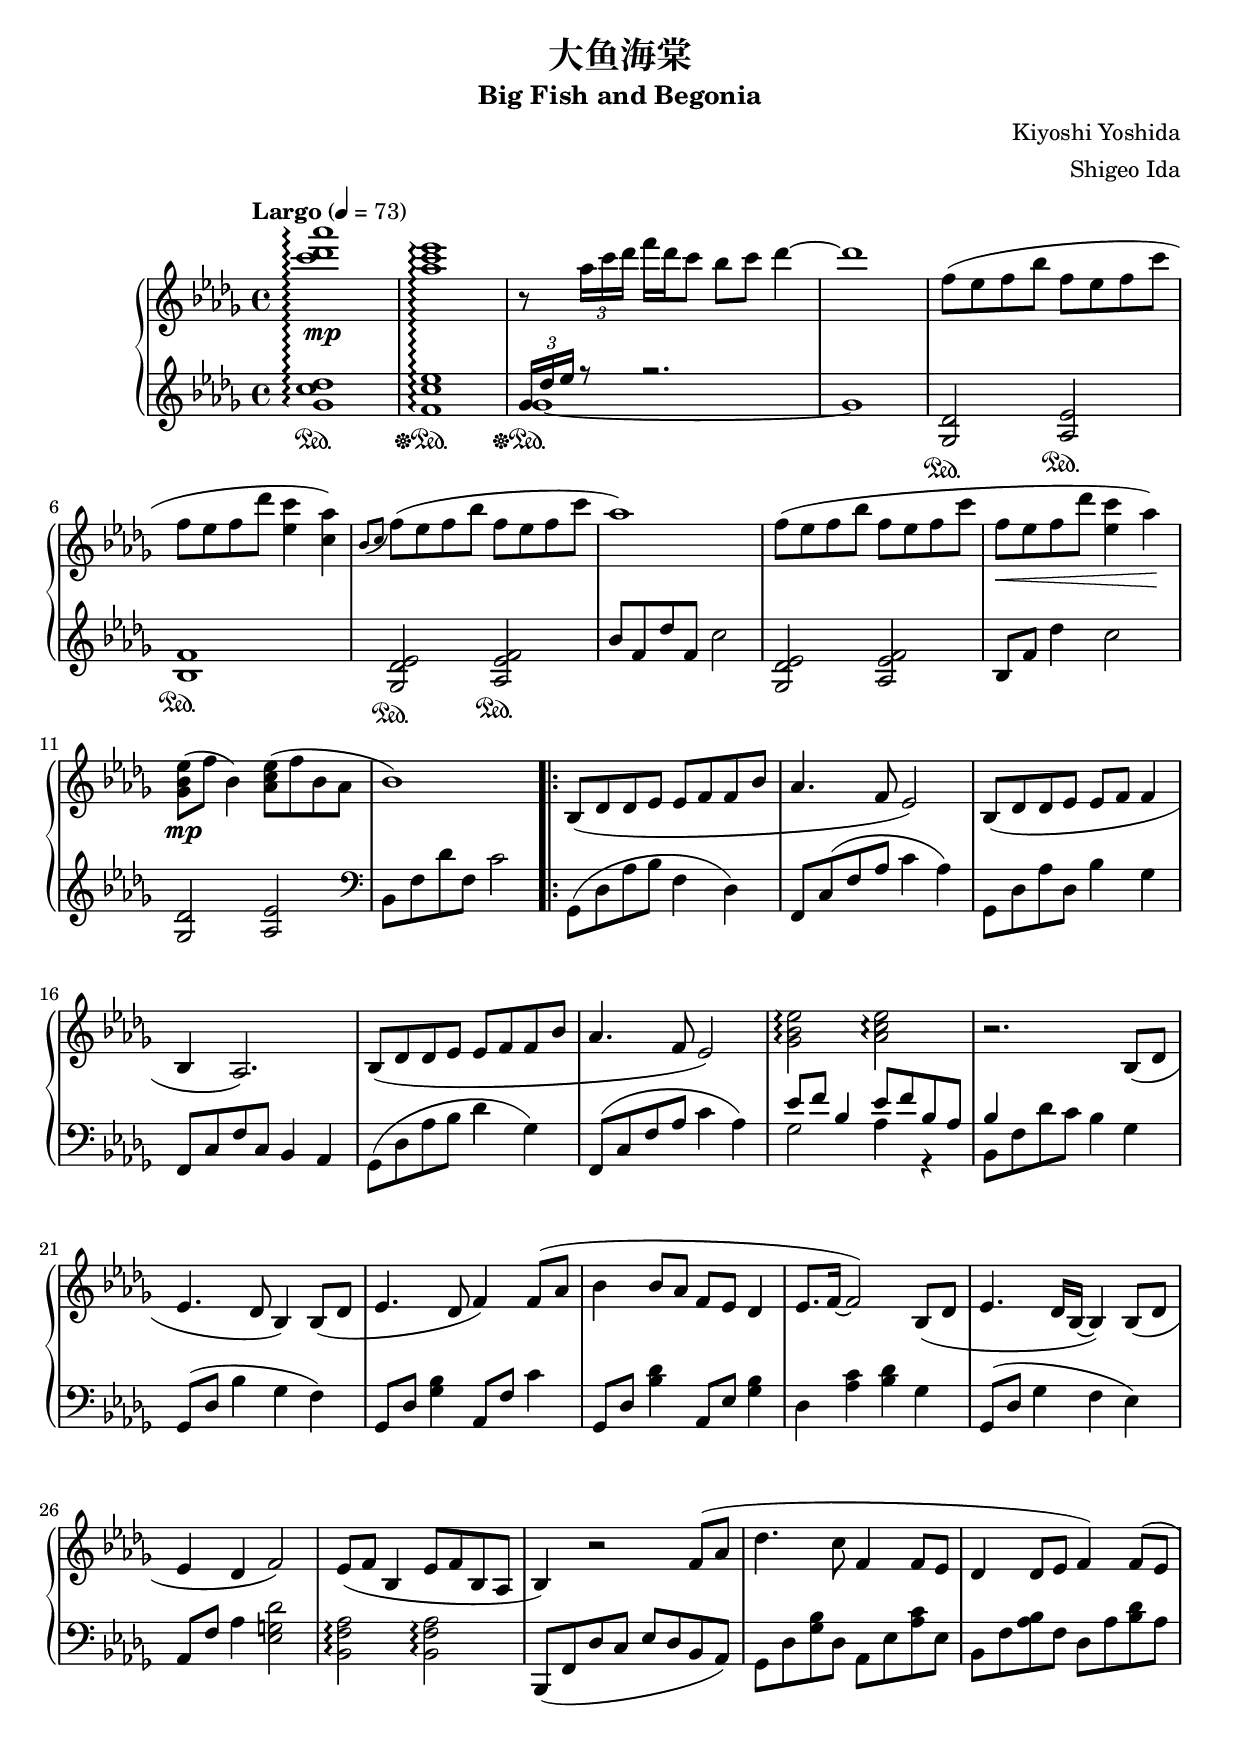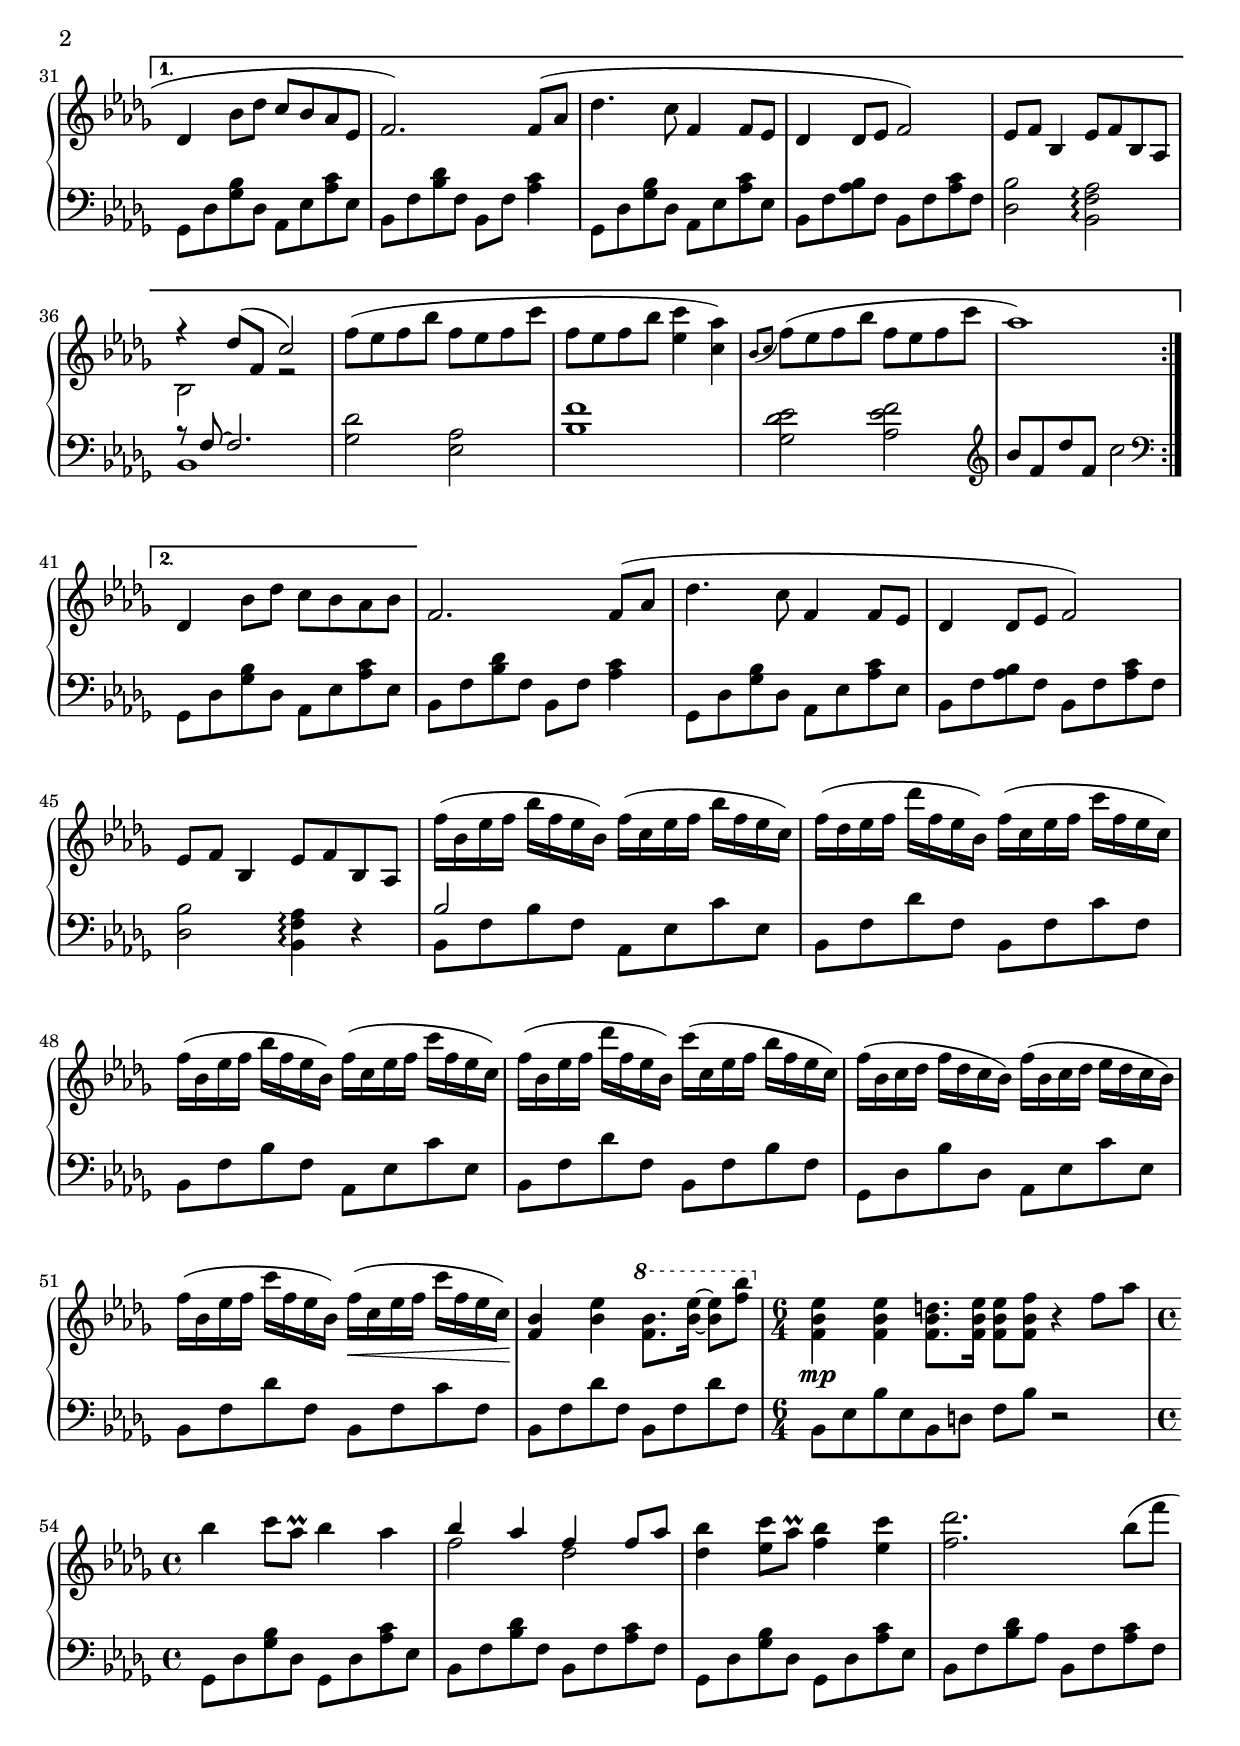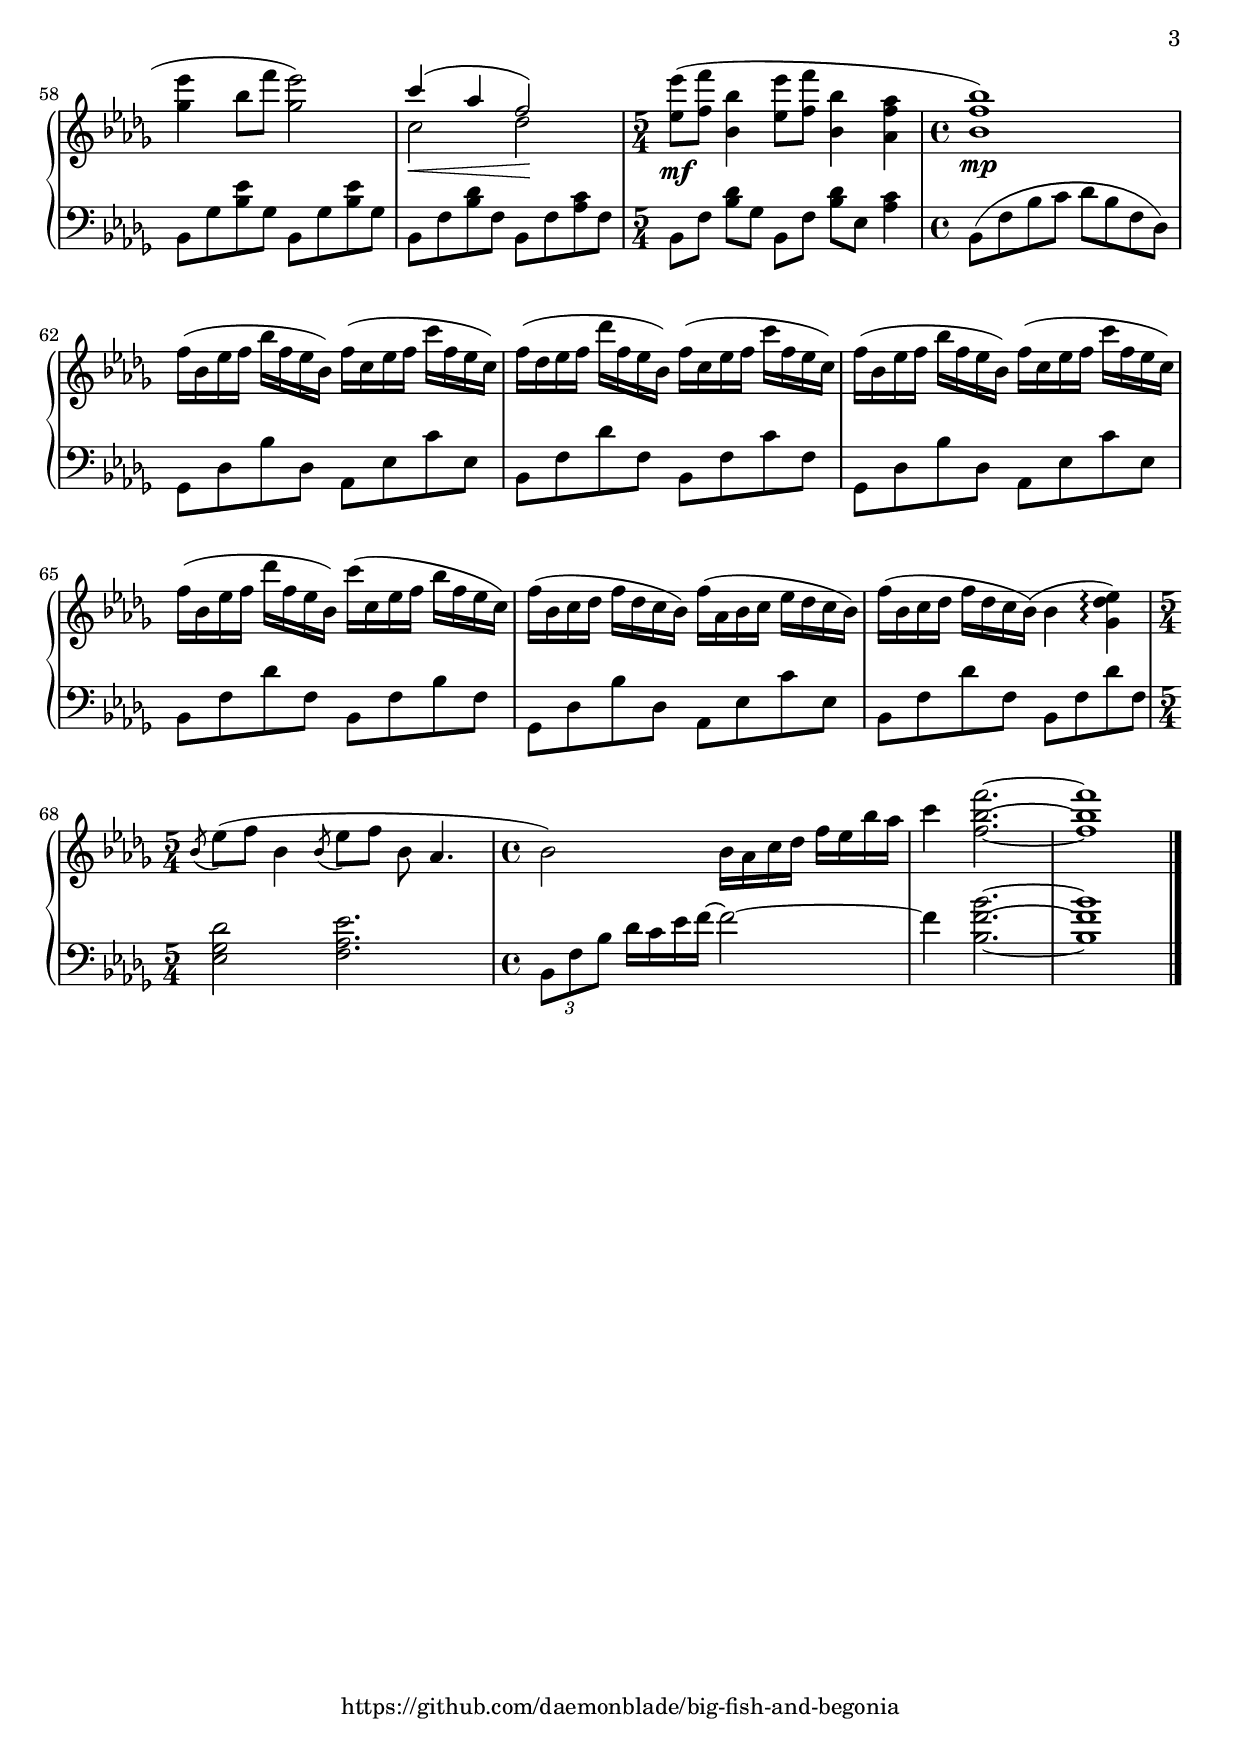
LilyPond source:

%
% Big Fish and Begonia
%
% copyright: 2019 Jonathan Chen
% source: https://github.com/daemonblade/big-fish-and-begonia
% style: indent 2 spaces, 80 cols, 1 bar/line
%
\version "2.19.82"

\header
{
  title = "大鱼海棠"
  subtitle = "Big Fish and Begonia"
  composer = "Kiyoshi Yoshida"
  arranger = "Shigeo Ida"
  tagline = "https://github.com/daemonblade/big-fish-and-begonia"
}

bfab_begin =
{
  \tempo "Largo" 4 = 73
  \time 4/4
  \key des \major
}

bfab_piano_upper = \relative c'''
{
  \clef treble
  <c des aes'>1\arpeggio\mp
  <aes c ees>\arpeggio
  r8 \tuplet 3/2 {aes16 c des} f des c8 bes c des4~
  des1
  f,8( ees f bes f ees f c'
  f, ees  f des' <ees, c'>4 <c aes'>)
  \acciaccatura {bes8 c} f( ees f bes f ees f c'
  aes1)
  f8( ees f bes f ees f c'
  f,\< ees f des' <ees, c'>4 aes\!)
  <ges, bes ees>8\mp( f' bes,4) <aes c ees>8( f' bes, aes
  bes1)
  \repeat volta 2
  {
    bes,8( des des ees ees f f bes
    aes4. f8 ees2)
    bes8( des des ees ees f f4
    bes, aes2.)
    bes8( des des ees ees f f bes
    aes4. f8 ees2)
    <ges bes ees>\arpeggio <aes c ees>\arpeggio
    r2. bes,8( des
    ees4. des8 bes4) bes8( des
    ees4. des8 f4) f8( aes
    bes4 bes8 aes f ees des4
    ees8. f16~ f2) bes,8( des
    ees4. des16 bes~ bes4) bes8( des
    ees4 des f2)
    ees8( f bes,4 ees8 f bes, aes
    bes4) r2 f'8( aes
    des4. c8 f,4 f8 ees
    des4 des8 ees f4) f8( ees
    |
  }
  \alternative
  {
    {
      des4 bes'8 des c bes aes ees
      f2.) f8( aes
      des4. c8 f,4 f8 ees
      des4 des8 ees f2)
      ees8 f bes,4 ees8 f bes, aes
      <<
        {
          r4 des'8( f, c'2)
        } \\
        {
          bes,2 r2
        }
      >>
      f''8( ees f bes f ees f c'
      f, ees f bes <ees, c'>4 <c aes'>)
      \acciaccatura {bes8 c} f( ees f bes f ees f c'
      aes1)
    }
    {
      des,,4 bes'8 des c bes aes bes
    }
  }
  f2. f8( aes
  des4. c8 f,4 f8 ees
  des4 des8 ees8 f2)
  ees8 f bes,4 ees8 f bes, aes
  f''16( bes, ees f bes f ees bes) f'( c ees f bes f ees c)
  f( des ees f des' f, ees bes) f'( c ees f c' f, ees c)
  f( bes, ees f bes f ees bes) f'( c ees f c' f, ees c)
  f( bes, ees f des' f, ees bes) c'( c, ees f bes f ees c)
  f( bes, c des f des c bes) f'( bes, c des ees des c bes)
  f'( bes, ees f c' f, ees bes) f'(\< c ees f c' f, ees c)\!
  <f, bes>4 <bes ees>
    \ottava #1
      <f' bes>8. <bes ees>16~ <bes ees>8 <f' bes>
    \ottava #0
  \time 6/4
  <f,, bes ees>4\mp <f bes ees> <f bes d>8. <f bes ees>16 <f bes ees>8 <f bes f'> r4 f'8 aes
  \time 4/4
  bes4 c8 aes8\prall bes4 aes
  <<
    {
      bes aes f f8 aes
    } \\
    {
      f2 des
    }
  >>
  <des bes'>4 <ees c'>8 aes\prall <f bes>4 <ees c'>
  <f des'>2. bes8( f'
  <ges, ees'>4 bes8 f' <ges, ees'>2)
  <<
    {
      c4( aes f2)
    } \\
    {
      c2\< des\!
    }
  >>
  \time 5/4
  <ees ees'>8(\mf <f f'> <bes, bes'>4 <ees ees'>8 <f f'> <bes, bes'>4 <aes f' aes>
  \time 4/4
  <bes f' bes>1)\mp
  f'16( bes, ees f bes f ees bes) f'( c ees f c' f, ees c)
  f( des ees f des' f, ees bes) f'( c ees f c' f, ees c)
  f( bes, ees f bes f ees bes) f'( c ees f c' f, ees c)
  f( bes, ees f des' f, ees bes) c'( c, ees f bes f ees c)
  f( bes, c des f des c bes) f'( aes, bes c ees des c bes)
  f'( bes, c des f des c bes) (bes4 <ges des' ees>)\arpeggio
  \time 5/4
  \acciaccatura bes8 ees( f bes,4 \acciaccatura bes8 ees f bes, aes4.
  \time 4/4
  bes2) bes16 aes c des f ees bes' aes
  c4 <f, bes f'>2.~
  <f bes f'>1
  \bar "|."
}

bfab_piano_lower = \relative c''
{
  \clef treble
  <ges c des>1\arpeggio\sustainOn
  <f c' ees>\arpeggio\sustainOff\sustainOn
  <<
    {
      \tuplet 3/2 {ges16 des' ees} r8 r2.
    } \\
    {
      ges,1~\sustainOff\sustainOn
      ges
    }
  >>
  <ges, des'>2\sustainOn <aes ees'>\sustainOn
  <bes f'>1\sustainOn
  <ges des' ees>2\sustainOn <aes ees' f>\sustainOn
  bes'8 f des' f, c'2
  <ges, des' ees> <aes ees' f>
  bes8 f' des'4 c2
  <ges, des'> <aes ees'>
  \clef bass
  bes,8 f' des' f, c'2
  \repeat volta 2
  {
    ges,8( des' aes' bes f4 des)
    f,8 c'( f aes c4 aes)
    ges,8 des' aes' des, bes'4 ges
    f,8 c' f c bes4 aes
    ges8( des' aes' bes des4 ges,)
    f,8( c' f aes c4 aes)
    <<
      {
        ees'8 f bes,4 ees8 f bes, aes
        bes4
      } \\
      {
        ges2 aes4 r
        bes,8 f' des' c bes4 ges
      }
    >>
    ges,8( des' bes'4 ges f)
    ges,8 des' <ges bes>4 aes,8 f' c'4
    ges,8 des' <bes' des>4 aes,8 ees' <ges bes>4
    des <aes' c> <bes des> ges
    ges,8( des' ges4 f ees)
    aes,8 f' aes4 <ees g des'>2
    <bes f' aes>\arpeggio <bes f' aes>\arpeggio
    bes,8( f' des' c ees des bes aes)
    ges des' <ges bes> des aes ees' <aes c> ees
    bes f' <aes bes> f des aes' <bes des> aes
    |
  }
  \alternative
  {
    {
      ges, des' <ges bes> des aes ees' <aes c> ees
      bes f' <bes des> f bes, f' <aes c>4
      ges,8 des' <ges bes> des aes ees' <aes c> ees
      bes f' <aes bes> f bes, f' <aes c> f
      <des bes'>2 <bes f' aes>\arpeggio
      <<
        {
          r8 f'~ f2.
        } \\
        {
          bes,1
        }
      >>
      <ges' des'>2 <aes ees>
      <bes f'>1
      <ges des' ees>2 <aes ees' f>
      \clef treble
      bes'8 f des' f, c'2
    }
    {
      \clef bass
      ges,,8 des' <ges bes> des aes ees' <aes c> ees
    }
  }
  bes f' <bes des> f bes, f' <aes c>4
  ges,8 des' <ges bes> des aes ees' <aes c> ees
  bes f' <aes bes> f bes, f' <aes c> f
  <des bes'>2 <bes f' aes>4\arpeggio r
  <<
    {
      bes'2
    } \\
    {
      bes,8 f' bes f aes, ees' c' ees,
    }
  >>
  bes f' des' f, bes, f' c' f,
  bes, f' bes f aes, ees' c' ees,
  bes f' des' f, bes, f' bes f
  ges, des' bes' des, aes ees' c' ees,
  bes f' des' f, bes, f' c' f,
  bes, f' des' f, bes, f' des' f,
  \time 6/4
  bes, ees bes' ees, bes d f bes r2
  \time 4/4
  ges,8 des' <ges bes> des ges, des' <aes' c> ees
  bes f' <bes des> f bes, f' <aes c> f
  ges, des' <ges bes> des ges, des' <aes' c> ees
  bes f' <bes des> aes bes, f' <aes c> f
  bes, ges' <bes ees> ges bes, ges' <bes ees> ges
  bes, f' <bes des> f bes, f' <aes c> f
  \time 5/4
  bes, f' <bes des> ges bes, f' <bes des> ees, <aes c>4
  \time 4/4
  bes,8( f' bes c des bes f des)
  ges, des' bes' des, aes ees' c' ees,
  bes f' des' f, bes, f' c' f,
  ges, des' bes' des, aes ees' c' ees,
  bes f' des' f, bes, f' bes f
  ges, des' bes' des, aes ees' c' ees,
  bes f' des' f, bes, f' des' f,
  <ees ges des'>2 <f aes ees'>2.
  \time 4/4
  \tuplet 3/2 {bes,8 f' bes} des16 c ees f~ f2~
  f4 <bes, f' bes>2.~
  <bes f' bes>1
  \bar "|."
}

%%%%%%%%%%%%%%%%%%%%%%%%%%%%%%%%%%%%%%%%%%%%%%%%%%%%%%%%%%%%%%%%%%%%%%%%%%%%%%%%
%
% Book Generation
%
%%%%%%%%%%%%%%%%%%%%%%%%%%%%%%%%%%%%%%%%%%%%%%%%%%%%%%%%%%%%%%%%%%%%%%%%%%%%%%%%
\book
{
  \score
  {
    \new PianoStaff
    <<
      \set PianoStaff.connectArpeggios = ##t
      \new Staff = "upper" << \bfab_begin \bfab_piano_upper >>
      \new Staff = "lower" << \bfab_begin \bfab_piano_lower >>
    >>
  }
}
